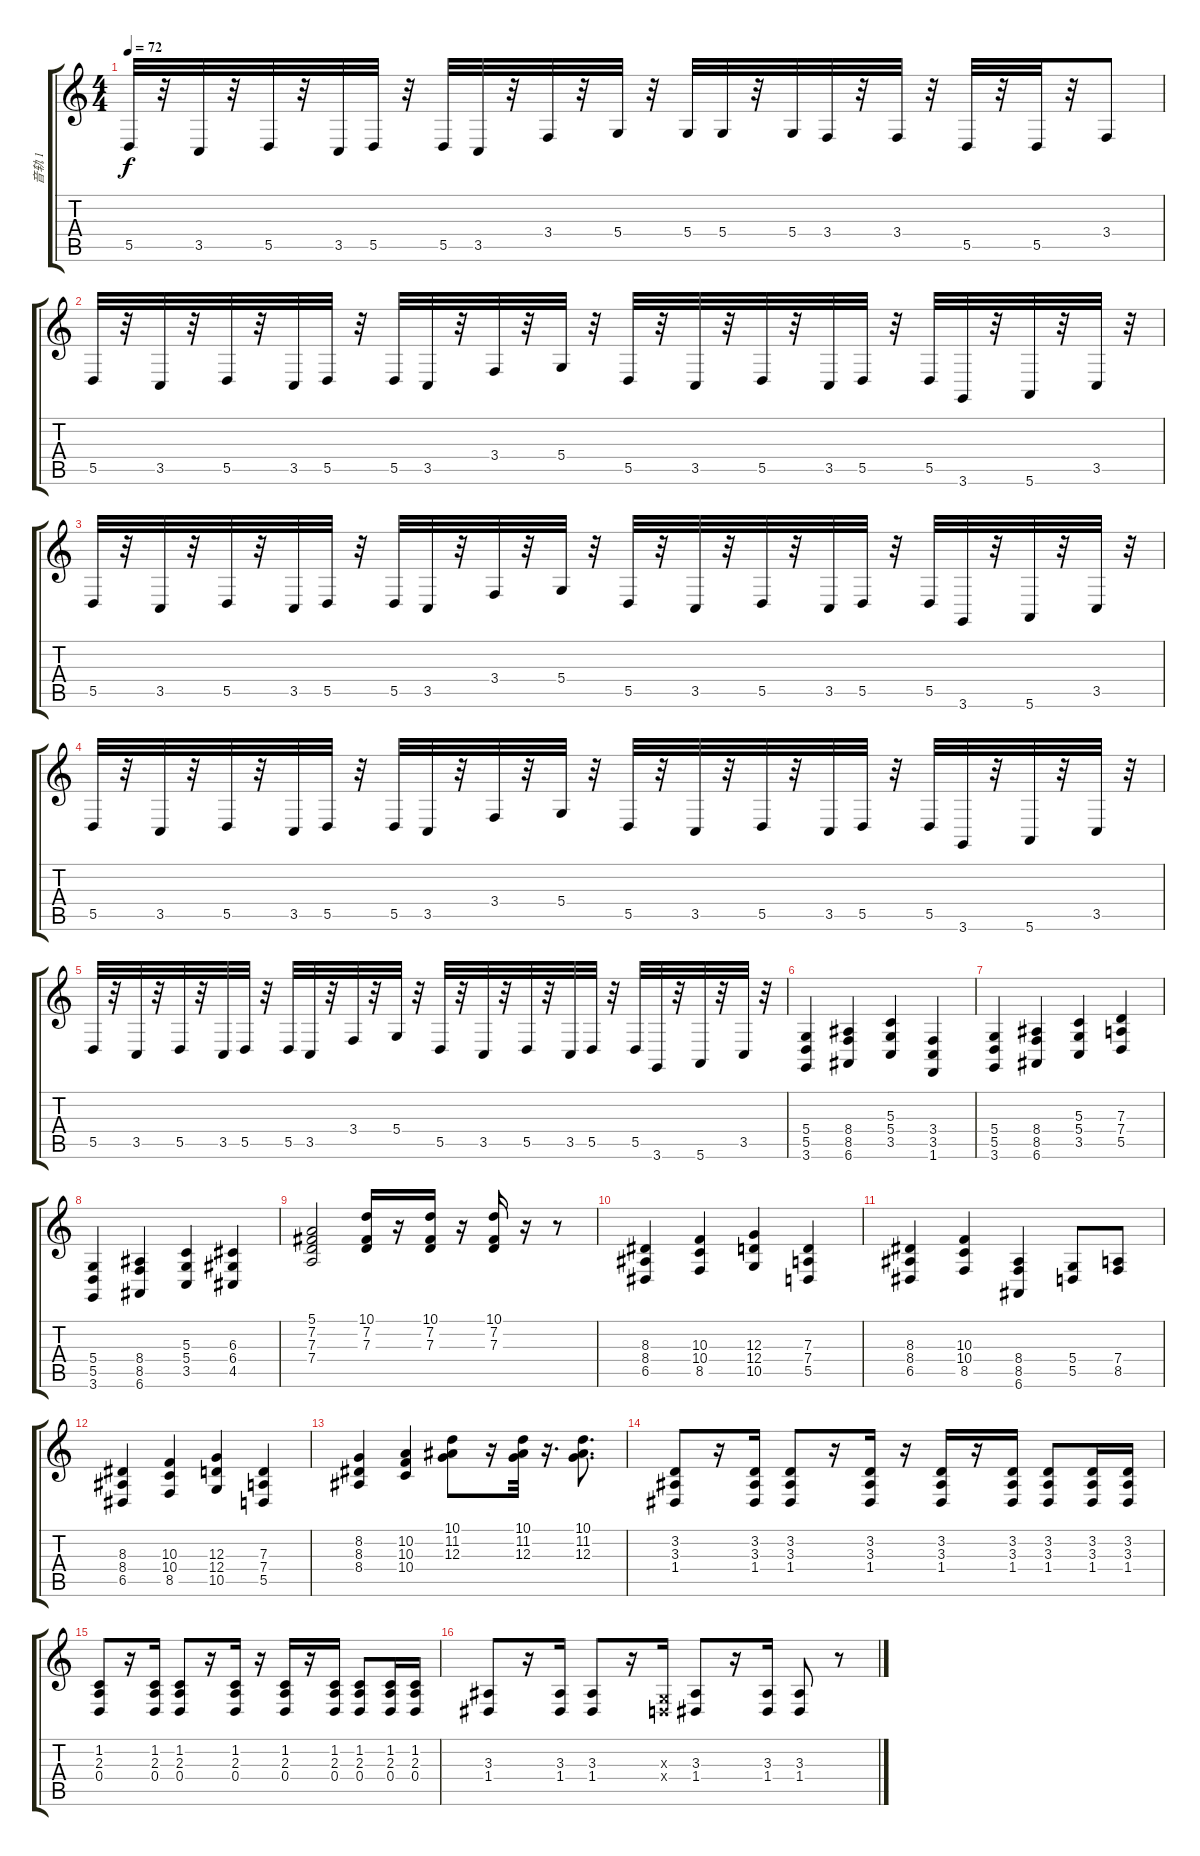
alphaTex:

\track ("音轨 1" "音轨 1") {instrument lead2sawtooth}
\staff {score tabs}
\tuning (E4 B3 G3 D3 A2 E2) {hide}
\ts (4 4)
\tempo 72
\clef g2
\ks c
5.5.32{dy f} r.32 3.5.32 r.32 5.5.32 r.32 3.5.32 5.5.32 r.32 5.5.32 3.5.32 r.32 3.4.32 r.32 5.4.32 r.32 5.4.32 5.4.32 r.32 5.4.32 3.4.32 r.32 3.4.32 r.32 5.5.32 r.32 5.5.32 r.32 3.4.8 |
5.5.32 r.32 3.5.32 r.32 5.5.32 r.32 3.5.32 5.5.32 r.32 5.5.32 3.5.32 r.32 3.4.32 r.32 5.4.32 r.32 5.5.32 r.32 3.5.32 r.32 5.5.32 r.32 3.5.32 5.5.32 r.32 5.5.32 3.6.32 r.32 5.6.32 r.32 3.5.32 r.32 |
5.5.32 r.32 3.5.32 r.32 5.5.32 r.32 3.5.32 5.5.32 r.32 5.5.32 3.5.32 r.32 3.4.32 r.32 5.4.32 r.32 5.5.32 r.32 3.5.32 r.32 5.5.32 r.32 3.5.32 5.5.32 r.32 5.5.32 3.6.32 r.32 5.6.32 r.32 3.5.32 r.32 |
5.5.32 r.32 3.5.32 r.32 5.5.32 r.32 3.5.32 5.5.32 r.32 5.5.32 3.5.32 r.32 3.4.32 r.32 5.4.32 r.32 5.5.32 r.32 3.5.32 r.32 5.5.32 r.32 3.5.32 5.5.32 r.32 5.5.32 3.6.32 r.32 5.6.32 r.32 3.5.32 r.32 |
5.5.32 r.32 3.5.32 r.32 5.5.32 r.32 3.5.32 5.5.32 r.32 5.5.32 3.5.32 r.32 3.4.32 r.32 5.4.32 r.32 5.5.32 r.32 3.5.32 r.32 5.5.32 r.32 3.5.32 5.5.32 r.32 5.5.32 3.6.32 r.32 5.6.32 r.32 3.5.32 r.32 |
(5.4 5.5 3.6).4{volume 10 instrument distortionguitar} (8.4 8.5 6.6).4 (5.3 5.4 3.5).4 (3.4 3.5 1.6).4 |
(5.4 5.5 3.6).4 (8.4 8.5 6.6).4 (5.3 5.4 3.5).4 (7.3 7.4 5.5).4 |
(5.4 5.5 3.6).4 (8.4 8.5 6.6).4 (5.3 5.4 3.5).4 (6.3 6.4 4.5).4 |
(5.1 7.2 7.3 7.4).2 (10.1 7.2 7.3).16 r.16 (10.1 7.2 7.3).16 r.16 (10.1 7.2 7.3).16 r.16 r.8 |
(8.3 8.4 6.5).4 (10.3 10.4 8.5).4 (12.3 12.4 10.5).4 (7.3 7.4 5.5).4 |
(8.3 8.4 6.5).4 (10.3 10.4 8.5).4 (8.4 8.5 6.6).4 (5.4 5.5).8 (7.4 8.5).8 |
(8.3 8.4 6.5).4 (10.3 10.4 8.5).4 (12.3 12.4 10.5).4 (7.3 7.4 5.5).4 |
(8.2 8.3 8.4).4 (10.2 10.3 10.4).4 (10.1 11.2 12.3).8 r.16 (10.1 11.2 12.3).32 r.16{d} (10.1 11.2 12.3).8{d} |
(3.2 3.3 1.4).8{volume 10} r.16 (3.2 3.3 1.4).16 (3.2 3.3 1.4).8 r.16 (3.2 3.3 1.4).16 r.16 (3.2 3.3 1.4).16 r.16 (3.2 3.3 1.4).16 (3.2 3.3 1.4).8 (3.2 3.3 1.4).16 (3.2 3.3 1.4).16 |
(1.2 2.3 0.4).8 r.16 (1.2 2.3 0.4).16 (1.2 2.3 0.4).8 r.16 (1.2 2.3 0.4).16 r.16 (1.2 2.3 0.4).16 r.16 (1.2 2.3 0.4).16 (1.2 2.3 0.4).8 (1.2 2.3 0.4).16 (1.2 2.3 0.4).16 |
(3.3 1.4).8 r.16 (3.3 1.4).16 (3.3 1.4).8 r.16 (0.3{x} 0.4{x}).16 (3.3 1.4).8 r.16 (3.3 1.4).16 (3.3 1.4).8 r.8
